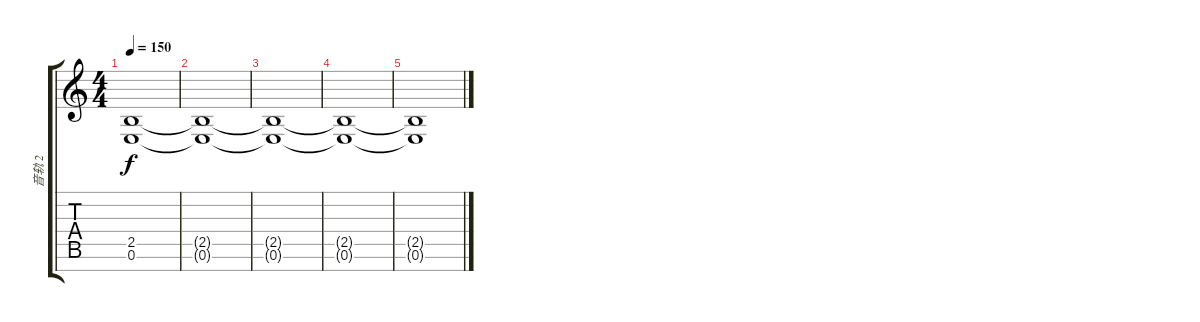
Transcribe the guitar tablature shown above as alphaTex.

\track ("音轨 2" "音轨 2") {instrument distortionguitar}
\staff {score tabs}
\tuning (E4 B3 G3 D3 A2 E2 B1) {hide}
\ts (4 4)
\tempo 150
\clef g2
\ks c
(2.5{t} 0.6{t}).1{dy f} |
(2.5{t} 0.6{t}).1 |
(2.5{t} 0.6{t}).1 |
(2.5{t} 0.6{t}).1 |
(2.5{t} 0.6{t}).1
